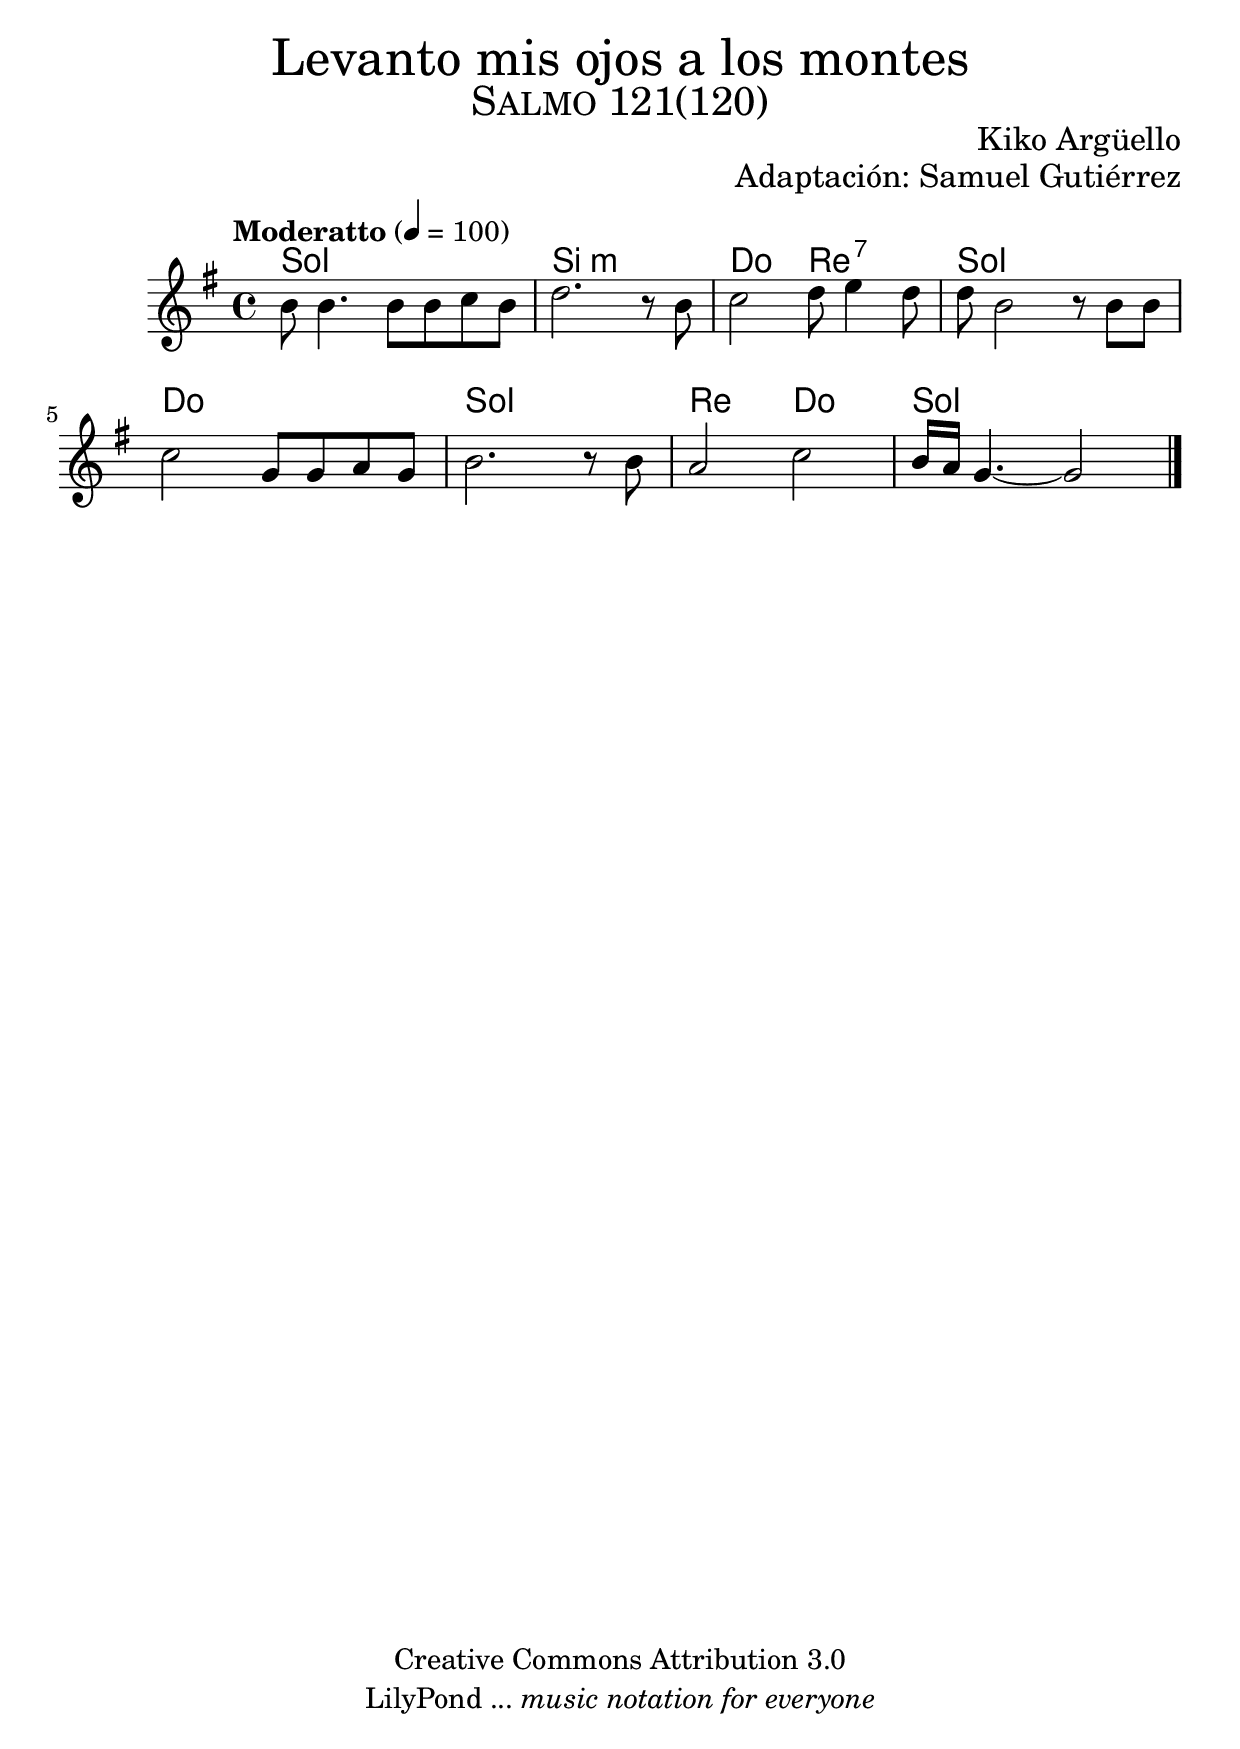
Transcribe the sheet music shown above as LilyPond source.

% ****************************************************************
%	Levanto mis ojos a los montes - Flauta
%	by serach.sam@
% ****************************************************************
\language "espanol"
\version "2.19.22"

% --- Includes
%\include "texto.ily"

% --- Tamaño del pentagrama
#(set-global-staff-size 25)

% --- Parametro globales
global = {  \tempo "Moderatto" 4 = 100 \clef treble \key sol \major \time 4/4 s2*16 \bar "|." }

% --- Cabecera
\markup { \fill-line { \center-column { \fontsize #5 "Levanto mis ojos a los montes" \fontsize #3 \caps "Salmo 121(120)" } } }
\markup { \fill-line { \smallCaps "" \center-column { \fontsize #1 "Kiko Argüello" } } }
\markup { \fill-line { " " \center-column { \fontsize #1 "Adaptación: Samuel Gutiérrez" } } }
\header {
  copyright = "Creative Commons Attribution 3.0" 
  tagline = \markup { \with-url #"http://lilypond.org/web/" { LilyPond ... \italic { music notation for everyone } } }
  breakbefore = ##t
}

% --- Musica
instrumento = \relative do'' {
  %\compressFullBarRests
  %Escribir la musica aqui...
  si8 si4. si8 si do si	| %1
  re2. r8 si		| %2
  do2 re8 mi4 re8	| %3
  re8 si2 r8 si8 si 	| %4
  do2 sol8 sol la8 sol 	| %5
  si2. r8 si 		| %6
  la2 do2		| %7
  si16 la sol4.	~ sol2	| %8		|
}

% --- Acordes
acordes = \new ChordNames {
  \set chordChanges = ##t
  \italianChords
  \chordmode { 
    sol1 si1:m 
    do2 re2:7 sol1 
    do1 sol1
    re2 do2 sol1
  }
}

% --- Partitura
\score {
  <<
    \acordes
    \new Staff { <<
      \set Staff.midiInstrument = #"flute"
      \global
      \instrumento
    >>}
  >>
  \midi {}
  \layout {}
}

% --- Pagina
\paper {
  #( set-default-paper-size "letter" )
}